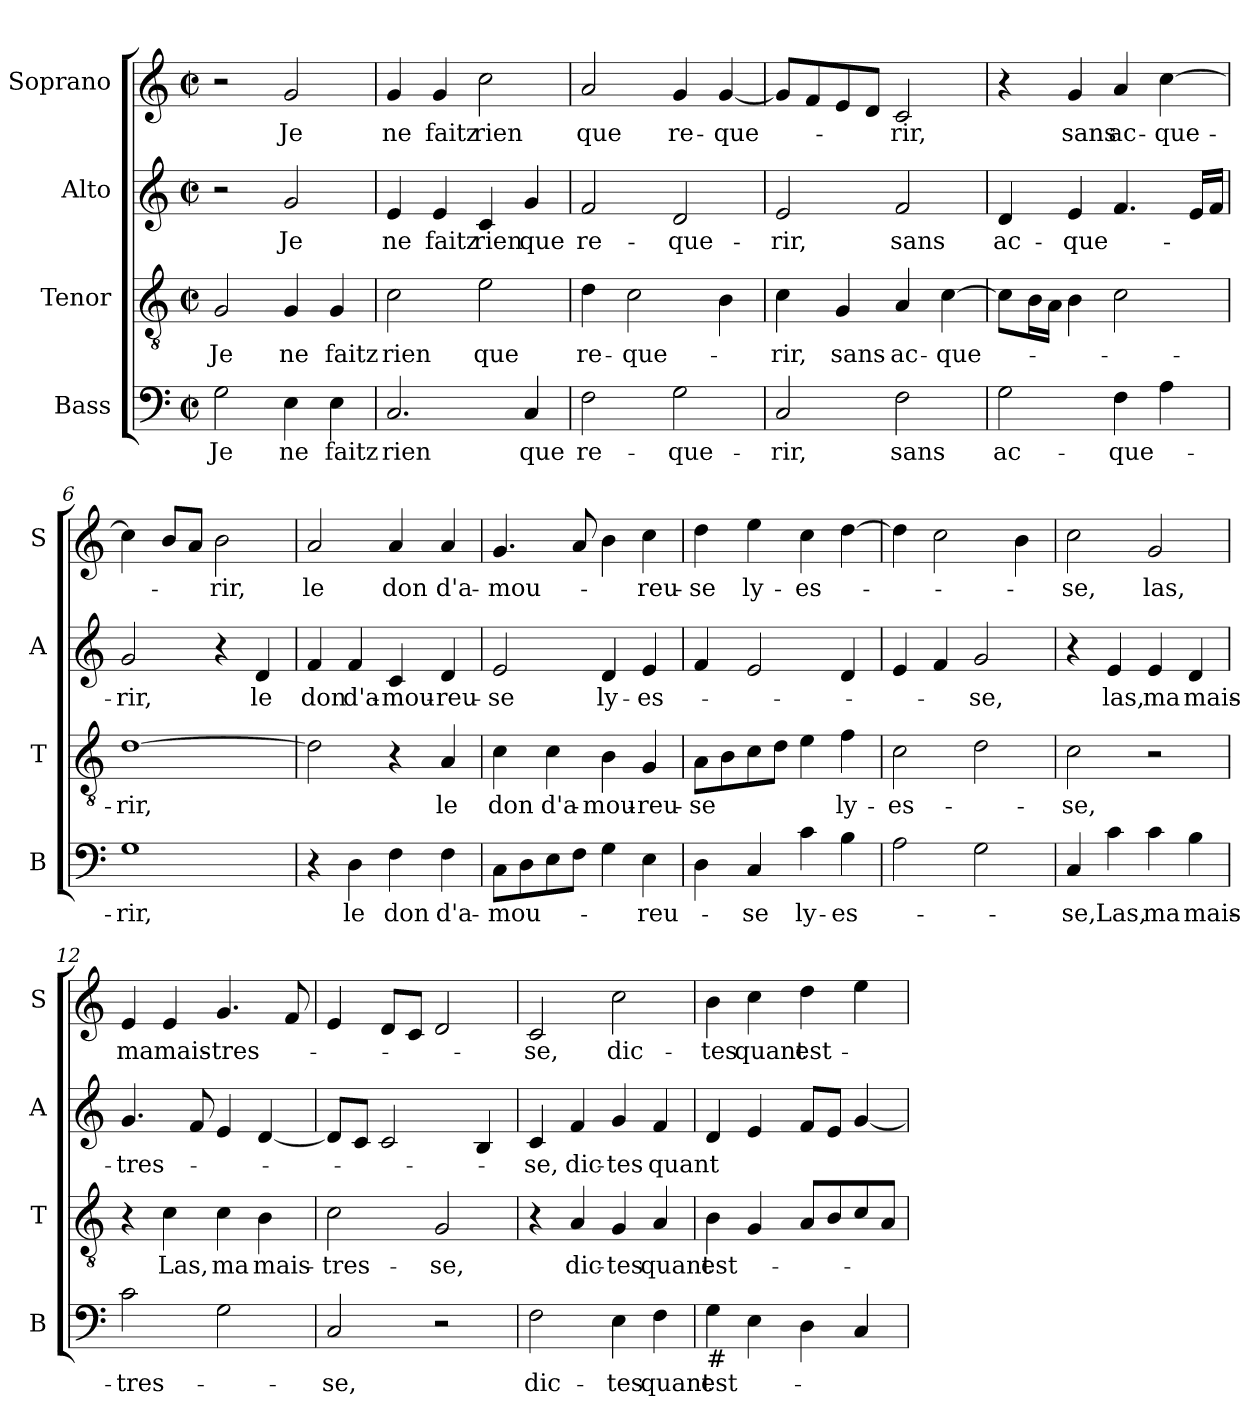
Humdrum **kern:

**kern	**text	**kern	**text	**kern	**text	**kern	**text
*part4	*part4	*part3	*part3	*part2	*part2	*part1	*part1
*staff4	*staff4	*staff3	*staff3	*staff2	*staff2	*staff1	*staff1
*I"Bass	*	*I"Tenor	*	*I"Alto	*	*I"Soprano	*
*I'B	*	*I'T	*	*I'A	*	*I'S	*
*clefF4	*	*clefGv2	*	*clefG2	*	*clefG2	*
*k[]	*	*k[]	*	*k[]	*	*k[]	*
*C:	*	*C:	*	*C:	*	*C:	*
*M2/2	*	*M2/2	*	*M2/2	*	*M2/2	*
*met(c|)	*	*met(c|)	*	*met(c|)	*	*met(c|)	*
=1	=1	=1	=1	=1	=1	=1	=1
!	!LO:LY:b	!	!LO:LY:b	!	!	!	!
2G\	Je	2G/	Je	2r	.	2r	.
!	!LO:LY:b	!	!LO:LY:b	!	!LO:LY:b	!	!LO:LY:b
4E\	ne	4G/	ne	2g/	Je	2g/	Je
!	!LO:LY:b	!	!LO:LY:b	!	!	!	!
4E\	faitz	4G/	faitz	.	.	.	.
=2	=2	=2	=2	=2	=2	=2	=2
!	!LO:LY:b	!	!LO:LY:b	!	!LO:LY:b	!	!LO:LY:b
2.C/	rien	2c\	rien	4e/	ne	4g/	ne
!	!	!	!	!	!LO:LY:b	!	!LO:LY:b
.	.	.	.	4e/	faitz	4g/	faitz
!	!	!	!LO:LY:b	!	!LO:LY:b	!	!LO:LY:b
.	.	2e\	que	4c/	rien	2cc\	rien
!	!LO:LY:b	!	!	!	!LO:LY:b	!	!
4C/	que	.	.	4g/	que	.	.
=3	=3	=3	=3	=3	=3	=3	=3
!	!LO:LY:b	!	!LO:LY:b	!	!LO:LY:b	!	!LO:LY:b
2F\	re-	4d\	re-	2f/	re-	2a/	que
!	!	!	!LO:LY:b	!	!	!	!
.	.	2c\	-que-	.	.	.	.
!	!LO:LY:b	!	!	!	!LO:LY:b	!	!LO:LY:b
2G\	-que-	.	.	2d/	-que-	4g/	re-
!	!	!	!	!	!	!	!LO:LY:b
.	.	4B\	.	.	.	[4g/	-que-
=4	=4	=4	=4	=4	=4	=4	=4
!	!LO:LY:b	!	!LO:LY:b	!	!LO:LY:b	!	!
2C/	-rir,	4c\	-rir,	2e/	-rir,	8g/L]	.
.	.	.	.	.	.	8f/	.
!	!	!	!LO:LY:b	!	!	!	!
.	.	4G/	sans	.	.	8e/	.
.	.	.	.	.	.	8d/J	.
!	!LO:LY:b	!	!LO:LY:b	!	!LO:LY:b	!	!LO:LY:b
2F\	sans	4A/	ac-	2f/	sans	2c/	-rir,
!	!	!	!LO:LY:b	!	!	!	!
.	.	[4c\	-que-	.	.	.	.
=5	=5	=5	=5	=5	=5	=5	=5
!	!LO:LY:b	!	!	!	!LO:LY:b	!	!
2G\	ac-	8c\L]	.	4d/	ac-	4r	.
.	.	16B\L	.	.	.	.	.
.	.	16A\JJ	.	.	.	.	.
!	!	!	!	!	!LO:LY:b	!	!LO:LY:b
.	.	4B\	.	4e/	-que-	4g/	sans
!	!LO:LY:b	!	!	!	!	!	!LO:LY:b
4F\	-que-	2c\	.	4.f/	.	4a/	ac-
!	!	!	!	!	!	!	!LO:LY:b
4A\	.	.	.	.	.	[4cc\	-que-
.	.	.	.	16e/LL	.	.	.
.	.	.	.	16f/JJ	.	.	.
!!LO:LB:g=z
=6	=6	=6	=6	=6	=6	=6	=6
!	!LO:LY:b	!	!LO:LY:b	!	!LO:LY:b	!	!
1G	-rir,	[1d	-rir,	2g/	-rir,	4cc\]	.
.	.	.	.	.	.	8b/L	.
.	.	.	.	.	.	8a/J	.
!	!	!	!	!	!	!	!LO:LY:b
.	.	.	.	4r	.	2b\	-rir,
!	!	!	!	!	!LO:LY:b	!	!
.	.	.	.	4d/	le	.	.
=7	=7	=7	=7	=7	=7	=7	=7
!	!	!	!	!	!LO:LY:b	!	!LO:LY:b
4r	.	2d\]	.	4f/	don	2a/	le
!	!LO:LY:b	!	!	!	!LO:LY:b	!	!
4D\	le	.	.	4f/	d'a-	.	.
!	!LO:LY:b	!	!	!	!LO:LY:b	!	!LO:LY:b
4F\	don	4r	.	4c/	-mou-	4a/	don
!	!LO:LY:b	!	!LO:LY:b	!	!LO:LY:b	!	!LO:LY:b
4F\	d'a-	4A/	le	4d/	-reu-	4a/	d'a-
=8	=8	=8	=8	=8	=8	=8	=8
!	!LO:LY:b	!	!LO:LY:b	!	!LO:LY:b	!	!LO:LY:b
8C\L	-mou-	4c\	don	2e/	-se	4.g/	-mou-
8D\	.	.	.	.	.	.	.
!	!	!	!LO:LY:b	!	!	!	!
8E\	.	4c\	d'a-	.	.	.	.
8F\J	.	.	.	.	.	8a/	.
!	!	!	!LO:LY:b	!	!LO:LY:b	!	!
4G\	.	4B\	-mou-	4d/	ly-	4b\	.
!	!LO:LY:b	!	!LO:LY:b	!	!LO:LY:b	!	!LO:LY:b
4E\	-reu-	4G/	-reu-	4e/	-es-	4cc\	-reu-
=9	=9	=9	=9	=9	=9	=9	=9
!	!	!	!LO:LY:b	!	!	!	!LO:LY:b
4D\	.	8A\L	-se	4f/	.	4dd\	-se
.	.	8B\	.	.	.	.	.
!	!LO:LY:b	!	!	!	!	!	!LO:LY:b
4C/	-se	8c\	.	2e/	.	4ee\	ly-
.	.	8d\J	.	.	.	.	.
!	!LO:LY:b	!	!	!	!	!	!LO:LY:b
4c\	ly-	4e\	.	.	.	4cc\	-es-
!	!LO:LY:b	!	!LO:LY:b	!	!	!	!
4B\	-es-	4f\	ly-	4d/	.	[4dd\	.
=10	=10	=10	=10	=10	=10	=10	=10
!	!	!	!LO:LY:b	!	!	!	!
2A\	.	2c\	-es-	4e/	.	4dd\]	.
.	.	.	.	4f/	.	2cc\	.
!	!	!	!	!	!LO:LY:b	!	!
2G\	.	2d\	.	2g/	-se,	.	.
.	.	.	.	.	.	4b\	.
!!LO:PB:g=z
=11	=11	=11	=11	=11	=11	=11	=11
!	!LO:LY:b	!	!LO:LY:b	!	!	!	!LO:LY:b
4C/	-se,	2c\	-se,	4r	.	2cc\	-se,
!	!LO:LY:b	!	!	!	!LO:LY:b	!	!
4c\	Las,	.	.	4e/	las,	.	.
!	!LO:LY:b	!	!	!	!LO:LY:b	!	!LO:LY:b
4c\	ma	2r	.	4e/	ma	2g/	las,
!	!LO:LY:b	!	!	!	!LO:LY:b	!	!
4B\	mais-	.	.	4d/	mais-	.	.
=12	=12	=12	=12	=12	=12	=12	=12
!	!LO:LY:b	!	!	!	!LO:LY:b	!	!LO:LY:b
2c\	-tres-	4r	.	4.g/	-tres-	4e/	ma
!	!	!	!LO:LY:b	!	!	!	!LO:LY:b
.	.	4c\	Las,	.	.	4e/	mais-
.	.	.	.	8f/	.	.	.
!	!	!	!LO:LY:b	!	!	!	!LO:LY:b
2G\	.	4c\	ma	4e/	.	4.g/	-tres-
!	!	!	!LO:LY:b	!	!	!	!
.	.	4B\	mais-	[4d/	.	.	.
.	.	.	.	.	.	8f/	.
=13	=13	=13	=13	=13	=13	=13	=13
!	!LO:LY:b	!	!LO:LY:b	!	!	!	!
2C/	-se,	2c\	-tres-	8d/L]	.	4e/	.
.	.	.	.	8c/J	.	.	.
.	.	.	.	2c/	.	8d/L	.
.	.	.	.	.	.	8c/J	.
!	!	!	!LO:LY:b	!	!	!	!
2r	.	2G/	-se,	.	.	2d/	.
.	.	.	.	4B/	.	.	.
=14	=14	=14	=14	=14	=14	=14	=14
!	!LO:LY:b	!	!	!	!LO:LY:b	!	!LO:LY:b
2F\	dic-	4r	.	4c/	-se,	2c/	-se,
!	!	!	!LO:LY:b	!	!LO:LY:b	!	!
.	.	4A/	dic-	4f/	dic-	.	.
!	!LO:LY:b	!	!LO:LY:b	!	!LO:LY:b	!	!LO:LY:b
4E\	-tes	4G/	-tes	4g/	-tes	2cc\	dic-
!	!LO:LY:b	!	!LO:LY:b	!	!LO:LY:b	!	!
4F\	quant	4A/	quant	4f/	quant	.	.
=15	=15	=15	=15	=15	=15	=15	=15
!LO:TX:b:t=#	!	!	!	!	!	!	!
!	!LO:LY:b	!	!LO:LY:b	!	!	!	!LO:LY:b
4G\	est-	4B\	est-	4d/	.	4b\	-tes
!	!	!	!	!	!	!	!LO:LY:b
4E\	.	4G/	.	4e/	.	4cc\	quant
!	!	!	!	!	!	!	!LO:LY:b
4D\	.	8A/L	.	8f/L	.	4dd\	est-
.	.	8B/	.	8e/J	.	.	.
4C/	.	8c/	.	[4g/	.	4ee\	.
.	.	8A/J	.	.	.	.	.
=	=	=	=	=	=	=	=
*-	*-	*-	*-	*-	*-	*-	*-
